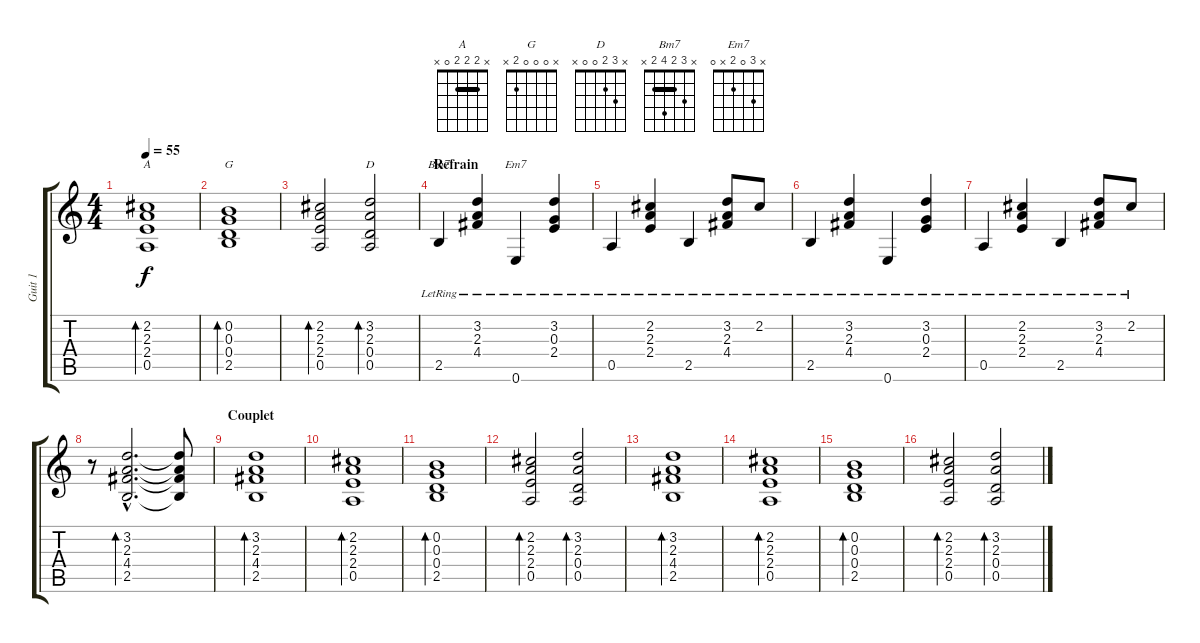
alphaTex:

\track ("Guit 1" "Guit 1") {instrument acousticguitarsteel}
\staff {score tabs}
\tuning (E4 B3 G3 D3 A2 E2) {hide}
\chord ("A" x 2 2 2 0 x) {barre 2}
\chord ("G" x 0 0 0 2 x)
\chord ("D" x 3 2 0 0 x)
\chord ("Bm7" x 3 2 4 2 x) {barre 2}
\chord ("Em7" x 3 0 2 x 0)
\ts (4 4)
\tempo 55
\clef g2
\ks c
(2.2 2.3 2.4 0.5).1{bd 60 ch "A" dy f} |
(0.2 0.3 0.4 2.5).1{bd 60 ch "G"} |
(2.2 2.3 2.4 0.5).2{bd 60} (3.2 2.3 0.4 0.5).2{bd 60 ch "D"} |
\section ("" "Refrain")
2.5{lr}.4{ch "Bm7" volume 13} (3.2{lr} 2.3{lr} 4.4{lr}).4 0.6{lr}.4{ch "Em7"} (3.2{lr} 0.3{lr} 2.4{lr}).4 |
0.5{lr}.4 (2.2{lr} 2.3{lr} 2.4{lr}).4 2.5{lr}.4 (3.2{lr} 2.3{lr} 4.4{lr}).8 2.2{lr}.8 |
2.5{lr}.4 (3.2{lr} 2.3{lr} 4.4{lr}).4 0.6{lr}.4 (3.2{lr} 0.3{lr} 2.4{lr}).4 |
0.5{lr}.4 (2.2{lr} 2.3{lr} 2.4{lr}).4 2.5{lr}.4 (3.2{lr} 2.3{lr} 4.4{lr}).8 2.2{lr}.8 |
r.8 (3.2{hac} 2.3{hac} 4.4{hac} 2.5{hac}).2{d bd 240} (3.2{t} 2.3{t} 4.4{t} 2.5{t}).8 |
\section ("" "Couplet")
(3.2 2.3 4.4 2.5).1{bd 60 volume 10} |
(2.2 2.3 2.4 0.5).1{bd 60} |
(0.2 0.3 0.4 2.5).1{bd 60} |
(2.2 2.3 2.4 0.5).2{bd 60} (3.2 2.3 0.4 0.5).2{bd 60} |
(3.2 2.3 4.4 2.5).1{bd 60 volume 10} |
(2.2 2.3 2.4 0.5).1{bd 60} |
(0.2 0.3 0.4 2.5).1{bd 60} |
(2.2 2.3 2.4 0.5).2{bd 60} (3.2 2.3 0.4 0.5).2{bd 60}
